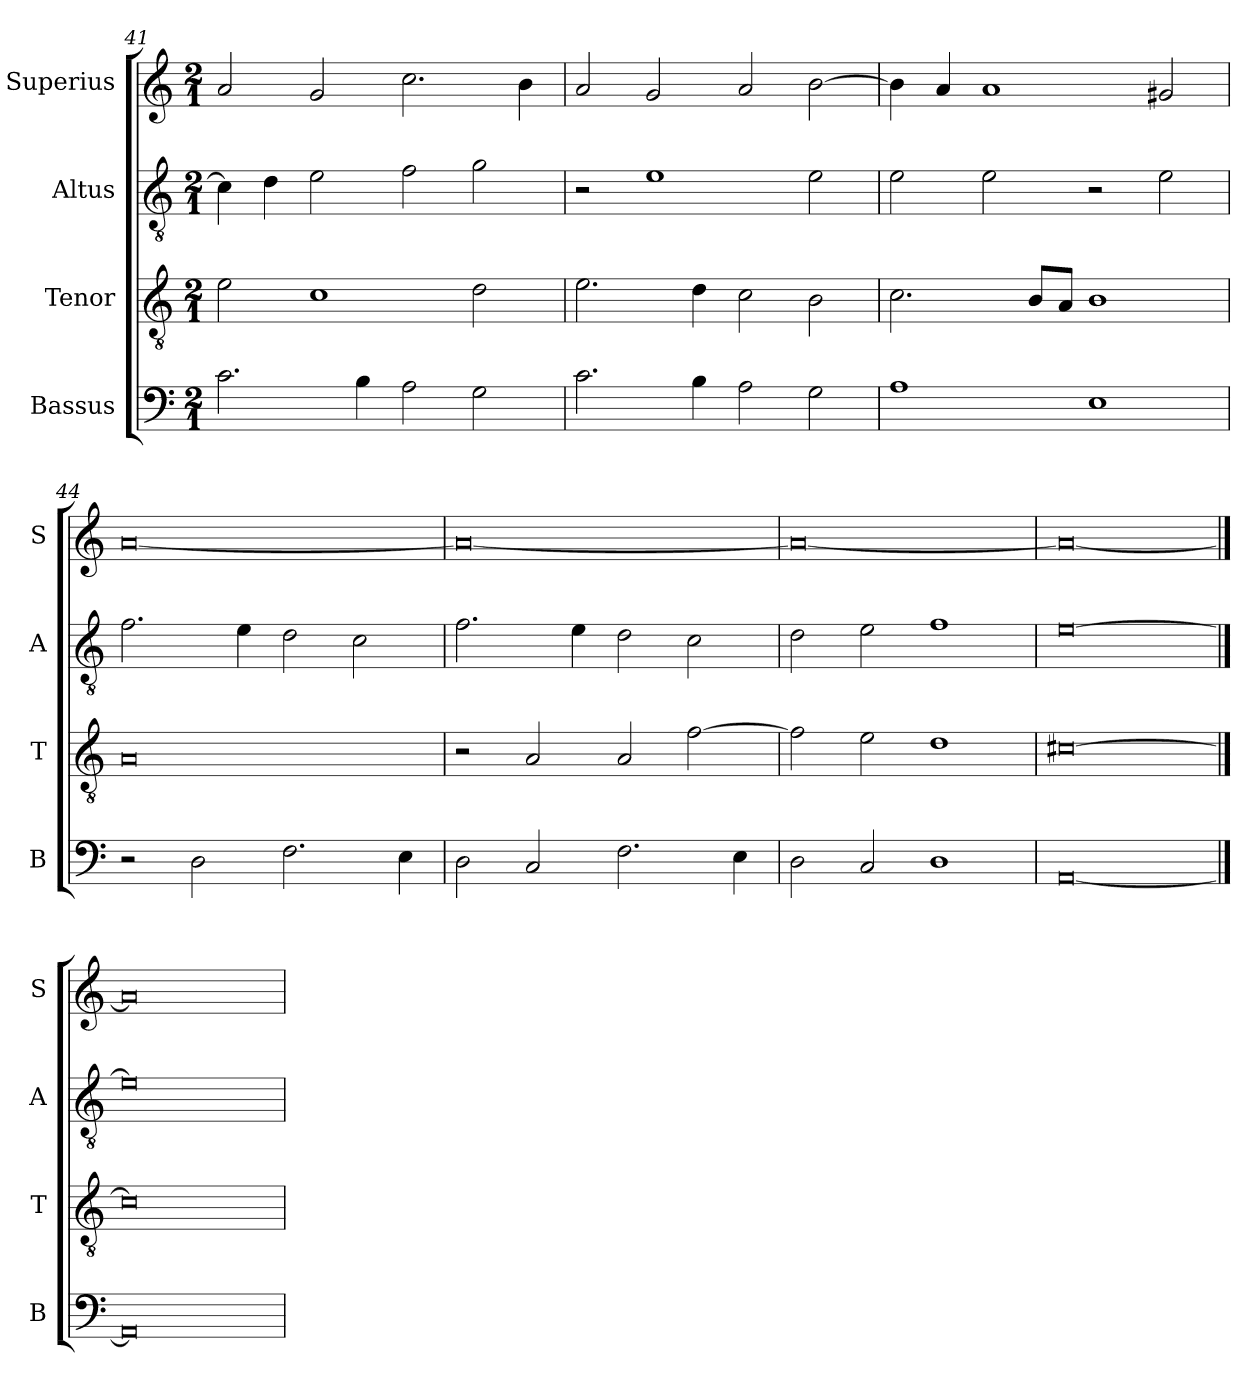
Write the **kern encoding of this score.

**kern	**kern	**kern	**kern
*part4	*part3	*part2	*part1
*staff4	*staff3	*staff2	*staff1
*I"Bassus	*I"Tenor	*I"Altus	*I"Superius
*I'B	*I'T	*I'A	*I'S
*clefF4	*clefGv2	*clefGv2	*clefG2
*k[]	*k[]	*k[]	*k[]
*C:	*C:	*C:	*C:
*M2/1	*M2/1	*M2/1	*M2/1
=41	=41	=41	=41
2.c	2e	4c]	2a
.	.	4d	.
.	1c	2e	2g
4B	.	.	.
2A	.	2f	2.cc
2G	2d	2g	.
.	.	.	4b
=42	=42	=42	=42
2.c	2.e	2r	2a
.	.	1e	2g
4B	4d	.	.
2A	2c	.	2a
2G	2B	2e	[2b
=43	=43	=43	=43
1A	2.c	2e	4b]
.	.	.	4a
.	.	2e	1a
.	8BL	.	.
.	8AJ	.	.
1E	1B	2r	.
.	.	2e	2g#X
=44	=44	=44	=44
2r	0A	2.f	[0a
2D	.	.	.
.	.	4e	.
2.F	.	2d	.
.	.	2c	.
4E	.	.	.
=45	=45	=45	=45
2D	2r	2.f	0a_
2C	2A	.	.
.	.	4e	.
2.F	2A	2d	.
.	[2f	2c	.
4E	.	.	.
=46	=46	=46	=46
2D	2f]	2d	0a_
2C	2e	2e	.
1D	1d	1f	.
=47	=47	=47	=47
[0AA	[0c#X	[0e	0a_
==48	==48	==48	==48
0AA]	0c#]	0e]	0a]
=	=	=	=
*-	*-	*-	*-
